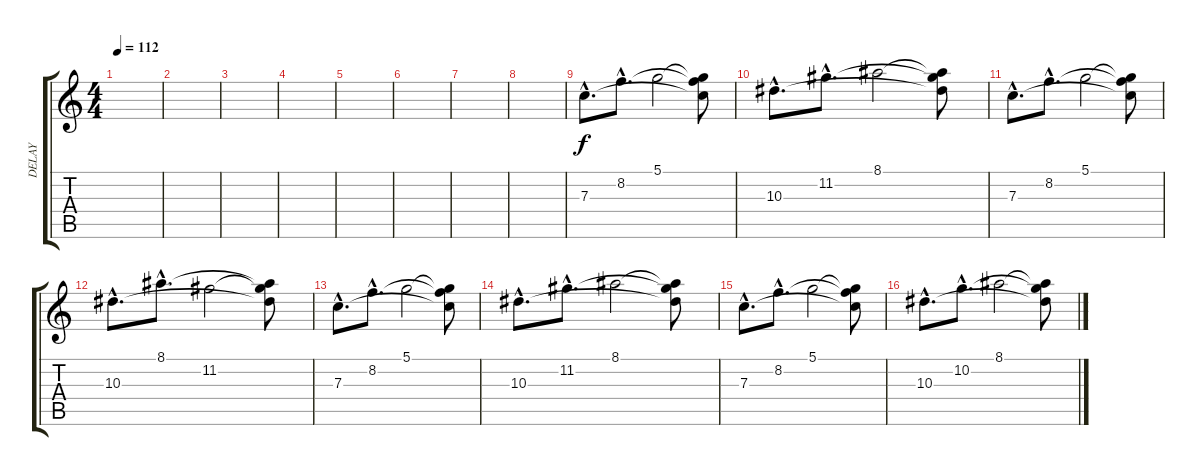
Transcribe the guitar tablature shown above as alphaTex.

\track ("DELAY" "DELAY") {instrument acousticguitarnylon}
\staff {score tabs}
\tuning (D4 A3 F3 C3 G2 C2) {hide}
\ts (4 4)
\tempo 112
\clef g2
\ks c
|
|
|
|
|
|
|
|
7.3{hac}.8{d dy f instrument electricguitarjazz} 8.2{hac}.8{d} 5.1.2 (5.1{t} 8.2{t} 7.3{t}).8 |
10.3{hac}.8{d} 11.2{hac}.8{d} 8.1.2 (8.1{t} 11.2{t} 10.3{t}).8 |
7.3{hac}.8{d} 8.2{hac}.8{d} 5.1.2 (5.1{t} 8.2{t} 7.3{t}).8 |
10.3{hac}.8{d} 8.1{hac}.8{d} 11.2.2 (8.1{t} 11.2{t} 10.3{t}).8 |
7.3{hac}.8{d} 8.2{hac}.8{d} 5.1.2 (5.1{t} 8.2{t} 7.3{t}).8 |
10.3{hac}.8{d} 11.2{hac}.8{d} 8.1.2 (8.1{t} 11.2{t} 10.3{t}).8 |
7.3{hac}.8{d} 8.2{hac}.8{d} 5.1.2 (5.1{t} 8.2{t} 7.3{t}).8 |
10.3{hac}.8{d} 10.2{hac}.8{d} 8.1.2 (8.1{t} 10.2{t} 10.3{t}).8
